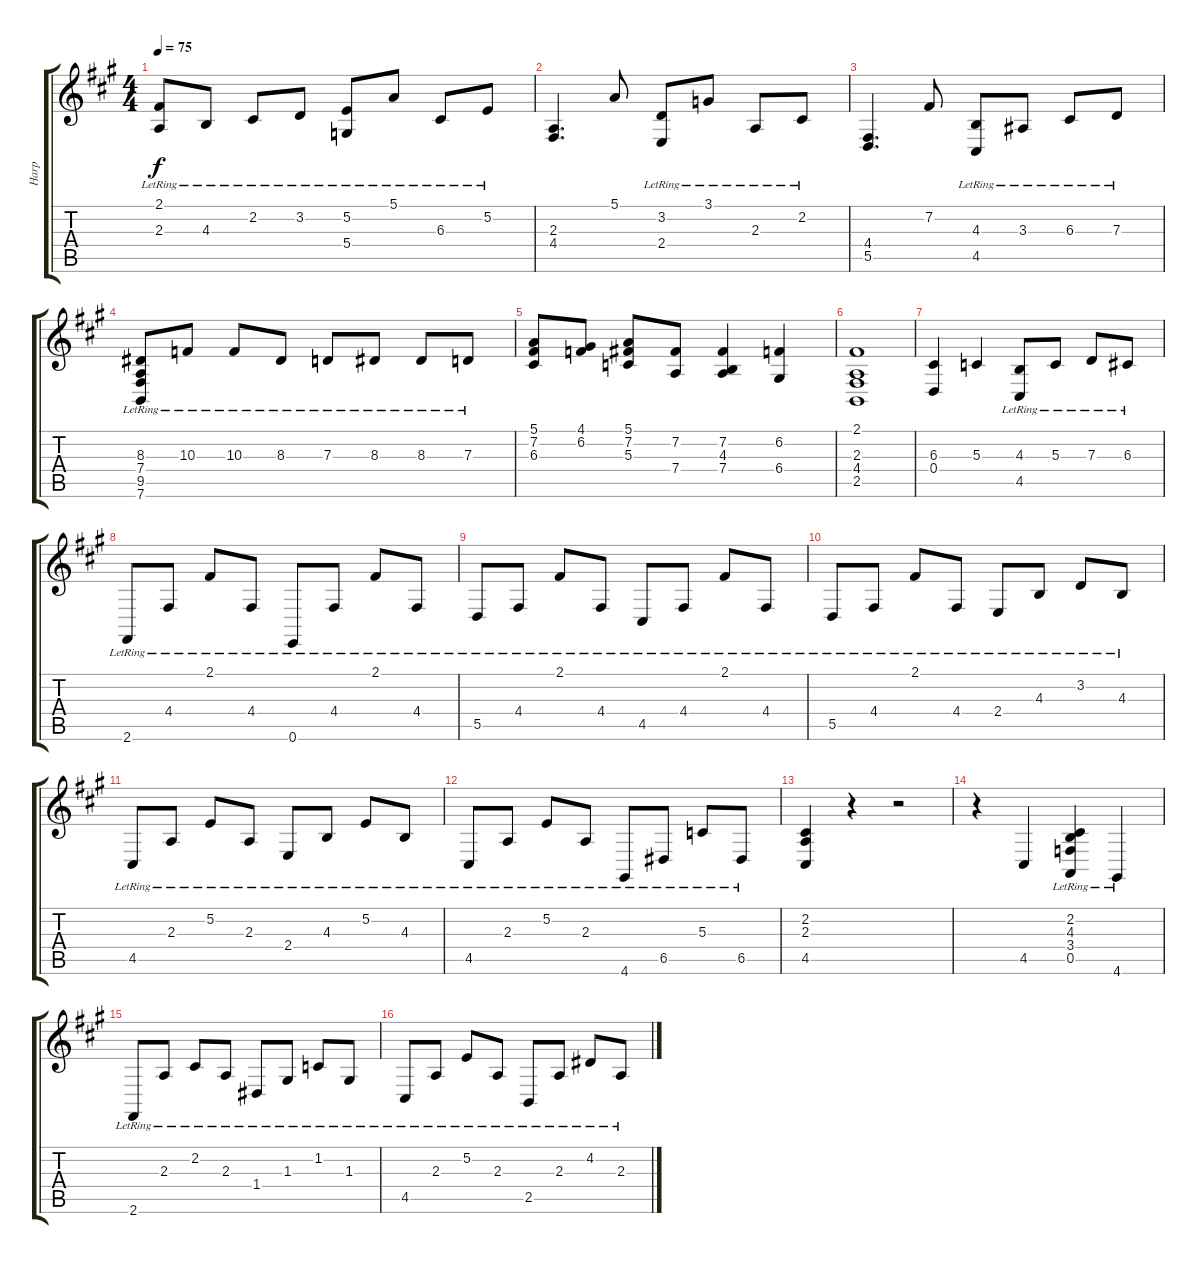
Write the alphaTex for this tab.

\track ("Harp" "Harp") {instrument orchestralharp}
\staff {score tabs}
\tuning (E4 B3 G3 D3 A2 E2) {hide}
\ts (4 4)
\tempo 75
\clef g2
\ks f#minor
(2.1{lr} 2.3{lr}).8{dy f} 4.3{lr}.8 2.2{lr}.8 3.2{lr}.8 (5.2{lr} 5.4{lr}).8 5.1{lr}.8 6.3{lr}.8 5.2{lr}.8 |
(2.3 4.4).4{d} 5.1.8 (3.2{lr} 2.4{lr}).8 3.1{lr}.8 2.3{lr}.8 2.2{lr}.8 |
(4.4 5.5).4{d} 7.2.8 (4.3{lr} 4.5{lr}).8 3.3{lr}.8 6.3{lr}.8 7.3{lr}.8 |
(8.3{lr} 7.4{lr} 9.5{lr} 7.6{lr}).8 10.3{lr}.8 10.3{lr}.8 8.3{lr}.8 7.3{lr}.8 8.3{lr}.8 8.3{lr}.8 7.3{lr}.8 |
(5.1 7.2 6.3).8 (4.1 6.2).8 (5.1 7.2 5.3).8 (7.2 7.4).8 (7.2 4.3 7.4).4 (6.2 6.4).4 |
(2.1 2.3 4.4 2.5).1 |
(6.3 0.4).4 5.3.4 (4.3{lr} 4.5{lr}).8 5.3{lr}.8 7.3{lr}.8 6.3{lr}.8 |
2.6{lr}.8 4.4{lr}.8 2.1{lr}.8 4.4{lr}.8 0.6{lr}.8 4.4{lr}.8 2.1{lr}.8 4.4{lr}.8 |
5.5{lr}.8 4.4{lr}.8 2.1{lr}.8 4.4{lr}.8 4.5{lr}.8 4.4{lr}.8 2.1{lr}.8 4.4{lr}.8 |
5.5{lr}.8 4.4{lr}.8 2.1{lr}.8 4.4{lr}.8 2.4{lr}.8 4.3{lr}.8 3.2{lr}.8 4.3{lr}.8 |
4.5{lr}.8 2.3{lr}.8 5.2{lr}.8 2.3{lr}.8 2.4{lr}.8 4.3{lr}.8 5.2{lr}.8 4.3{lr}.8 |
4.5{lr}.8 2.3{lr}.8 5.2{lr}.8 2.3{lr}.8 4.6{lr}.8 6.5{lr}.8 5.3{lr}.8 6.5{lr}.8 |
(2.2 2.3 4.5).4 r.4 r.2 |
r.4 4.5.4 (2.2{lr} 4.3{lr} 3.4{lr} 0.5{lr}).4 4.6{lr}.4 |
2.6{lr}.8 2.3{lr}.8 2.2{lr}.8 2.3{lr}.8 1.4{lr}.8 1.3{lr}.8 1.2{lr}.8 1.3{lr}.8 |
4.5{lr}.8 2.3{lr}.8 5.2{lr}.8 2.3{lr}.8 2.5{lr}.8 2.3{lr}.8 4.2{lr}.8 2.3{lr}.8
